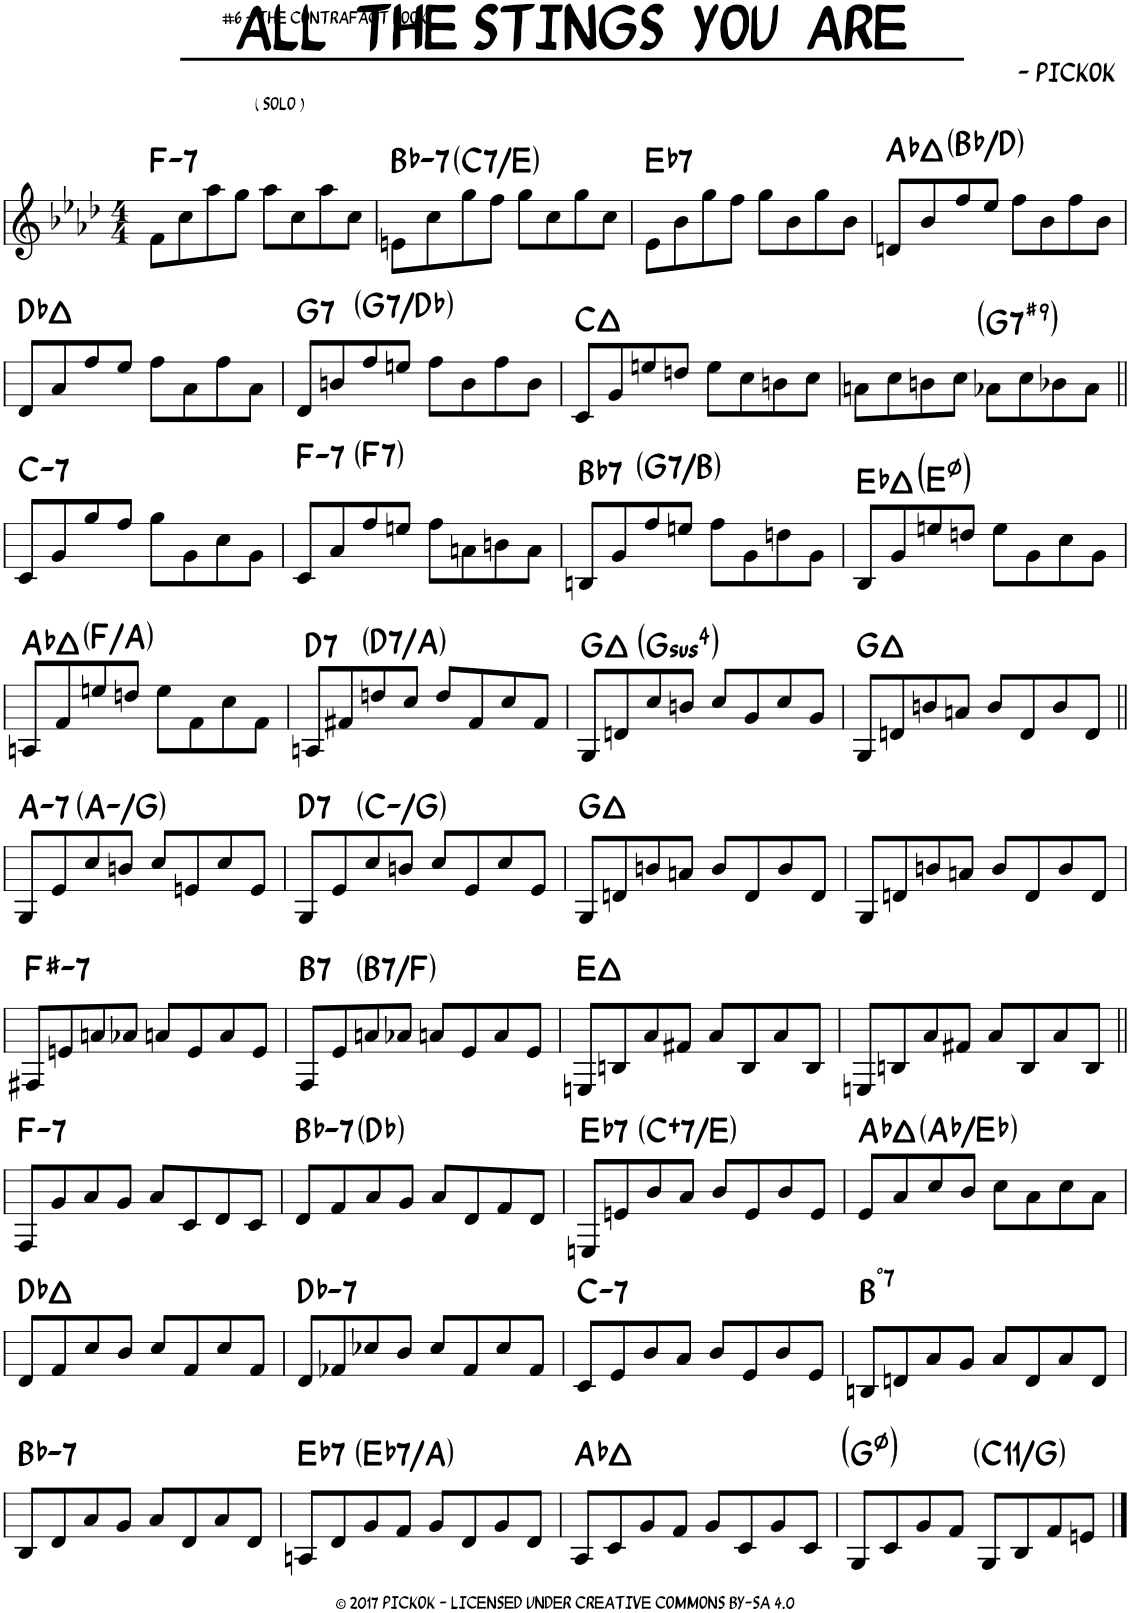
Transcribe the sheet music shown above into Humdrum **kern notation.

**kern	**harte
*part1	*part1
*staff1	*
*I"Piano	*
*I'Pno.	*
*clefG2	*
*k[b-e-a-d-]	*
*M4/4	*
=1	=1
!	!LO:H:kt=7
8f\L	F:min7
8cc\	.
8aa-\	.
8gg\J	.
8aa-\L	.
8cc\	.
8aa-\	.
8cc\J	.
=2	=2
!	!LO:H:kt=7
8en\L	Bb:min7
8cc\	.
!	!LO:H:kt=7
8gg\	C:7/3
8ff\J	.
8gg\L	.
8cc\	.
8gg\	.
8cc\J	.
=3	=3
!	!LO:H:kt=7
8e-\L	Eb:7
8b-\	.
8gg\	.
8ff\J	.
8gg\L	.
8b-\	.
8gg\	.
8b-\J	.
=4	=4
8dn/L	Ab:maj
8b-/	.
8ff/	Bb:maj/3
8ee-/J	.
8ff\L	.
8b-\	.
8ff\	.
8b-\J	.
!!LO:LB:g=z
=5	=5
8d-/L	Db:maj
8a-/	.
8ff/	.
8ee-/J	.
8ff\L	.
8a-\	.
8ff\	.
8a-\J	.
=6	=6
!	!LO:H:kt=7
8d-/L	G:7
8bn/	.
!	!LO:H:kt=7
8ff/	G:7/b5
8een/J	.
8ff\L	.
8b\	.
8ff\	.
8b\J	.
=7	=7
8c/L	C:maj
8g/	.
8een/	.
8ddn/J	.
8ee\L	.
8cc\	.
8bn\	.
8cc\J	.
=8	=8
8an\L	.
8cc\	.
8bn\	.
8cc\J	.
!	!LO:H:kt=7
8a-X\L	G:7(#9)
8cc\	.
8b-X\	.
8a-\J	.
!!LO:LB:g=z
=9||	=9||
!	!LO:H:kt=7
8c/L	C:min7
8g/	.
8gg/	.
8ff/J	.
8gg\L	.
8g\	.
8cc\	.
8g\J	.
=10	=10
!	!LO:H:kt=7
8c/L	F:min7
8a-/	.
!	!LO:H:kt=7
8ff/	F:7
8een/J	.
8ff\L	.
8an\	.
8bn\	.
8a\J	.
=11	=11
!	!LO:H:kt=7
8Bn/L	Bb:7
8g/	.
!	!LO:H:kt=7
8ff/	G:7/3
8een/J	.
8ff\L	.
8g\	.
8ddn\	.
8g\J	.
=12	=12
8B-/L	Eb:maj
8g/	.
8een/	E:hdim7
8ddn/J	.
8ee\L	.
8g\	.
8cc\	.
8g\J	.
!!LO:LB:g=z
=13	=13
8An/L	Ab:maj
8f/	.
8een/	F:maj/3
8ddn/J	.
8ee\L	.
8f\	.
8cc\	.
8f\J	.
=14	=14
!	!LO:H:kt=7
8An/L	D:7
8f#X/	.
!	!LO:H:kt=7
8ddn/	D:7/5
8cc/J	.
8dd/L	.
8f#/	.
8cc/	.
8f#/J	.
=15	=15
8G/L	G:maj
8dn/	.
!	!LO:H:kt=4
8cc/	G:sus4
8bn/J	.
8cc/L	.
8g/	.
8cc/	.
8g/J	.
=16	=16
8G/L	G:maj
8dn/	.
8bn/	.
8an/J	.
8b/L	.
8d/	.
8b/	.
8d/J	.
!!LO:LB:g=z
=17||	=17||
!	!LO:H:kt=7
8G/L	A:min7
8e-/	.
8cc/	A:min/b7
8bn/J	.
8cc/L	.
8en/	.
8cc/	.
8e/J	.
=18	=18
!	!LO:H:kt=7
8G/L	D:7
8e-/	.
8cc/	C:min/5
8bn/J	.
8cc/L	.
8e-/	.
8cc/	.
8e-/J	.
=19	=19
8G/L	G:maj
8dn/	.
8bn/	.
8an/J	.
8b/L	.
8d/	.
8b/	.
8d/J	.
=20	=20
8G/L	.
8dn/	.
8bn/	.
8an/J	.
8b/L	.
8d/	.
8b/	.
8d/J	.
!!LO:LB:g=z
=21	=21
!	!LO:H:kt=7
8F#X/L	F#:min7
8en/	.
8an/	.
8a-X/J	.
8an/L	.
8e/	.
8a/	.
8e/J	.
=22	=22
!	!LO:H:kt=7
8F/L	B:7
8e-/	.
!	!LO:H:kt=7
8an/	B:7/b5
8a-X/J	.
8an/L	.
8e-/	.
8a/	.
8e-/J	.
=23	=23
8En/L	E:maj
8Bn/	.
8a-/	.
8f#X/J	.
8a-/L	.
8B/	.
8a-/	.
8B/J	.
=24	=24
8En/L	.
8Bn/	.
8a-/	.
8f#X/J	.
8a-/L	.
8B/	.
8a-/	.
8B/J	.
!!LO:LB:g=z
=25||	=25||
!	!LO:H:kt=7
8F/L	F:min7
8g/	.
8a-/	.
8g/J	.
8a-/L	.
8c/	.
8d-/	.
8c/J	.
=26	=26
!	!LO:H:kt=7
8d-/L	Bb:min7
8f/	.
8a-/	Db:maj
8g/J	.
8a-/L	.
8d-/	.
8f/	.
8d-/J	.
=27	=27
!	!LO:H:kt=7
8En/L	Eb:7
8en/	.
!	!LO:H:kt=7
8b-/	C:aug(b7)/3
8a-/J	.
8b-/L	.
8e/	.
8b-/	.
8e/J	.
=28	=28
8e-/L	Ab:maj
8a-/	.
8cc/	Ab:maj/5
8b-/J	.
8cc\L	.
8a-\	.
8cc\	.
8a-\J	.
!!LO:LB:g=z
=29	=29
8d-/L	Db:maj
8f/	.
8cc/	.
8b-/J	.
8cc/L	.
8f/	.
8cc/	.
8f/J	.
=30	=30
!	!LO:H:kt=7
8d-/L	Db:min7
8f-X/	.
8cc-X/	.
8b-/J	.
8cc-/L	.
8f-/	.
8cc-/	.
8f-/J	.
=31	=31
!	!LO:H:kt=7
8c/L	C:min7
8e-/	.
8b-/	.
8a-/J	.
8b-/L	.
8e-/	.
8b-/	.
8e-/J	.
=32	=32
!	!LO:H:kt=°
8Bn/L	.
8dn/	.
8a-/	.
8g/J	.
8a-/L	.
8d/	.
8a-/	.
8d/J	.
!!LO:LB:g=z
=33	=33
!	!LO:H:kt=7
8B-/L	Bb:min7
8d-/	.
8a-/	.
8g/J	.
8a-/L	.
8d-/	.
8a-/	.
8d-/J	.
=34	=34
!	!LO:H:kt=7
8An/L	Eb:7
8d-/	.
!	!LO:H:kt=7
8g/	Eb:7/#4
8f/J	.
8g/L	.
8d-/	.
8g/	.
8d-/J	.
=35	=35
8A-/L	Ab:maj
8c/	.
8g/	.
8f/J	.
8g/L	.
8c/	.
8g/	.
8c/J	.
=36	=36
8G/L	G:hdim7
8c/	.
8g/	.
8f/J	.
!	!LO:H:kt=11
8G/L	C:9(11)/5
8B-/	.
8f/	.
8en/J	.
==	==
*-	*-
